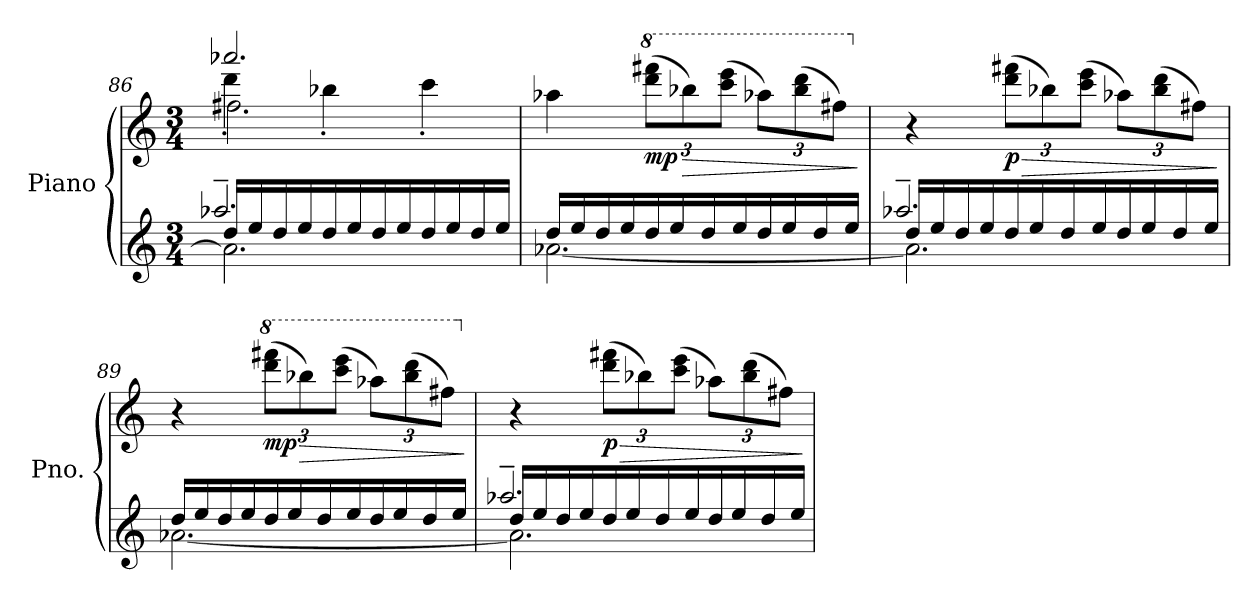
**kern	**kern	**dynam
*part1	*part1	*part1
*staff2	*staff1	*staff1/2
*I"Piano	*	*
*I'Pno.	*	*
!!LO:LB:g=z
*clefG2	*clefG2	*
*k[]	*k[]	*
*M3/4	*M3/4	*
=86	=86	=86
*^	*^	*
*	*^	*	*^	*
16dd/LL	2.a-\]	2.aa-X~/	2.aaa-X:/	4ddd'\	2.ff#X\	.
16ee/	.	.	.	.	.	.
16dd/	.	.	.	.	.	.
16ee/	.	.	.	.	.	.
16dd/	.	.	.	4bb-X'\	.	.
16ee/	.	.	.	.	.	.
16dd/	.	.	.	.	.	.
16ee/	.	.	.	.	.	.
16dd/	.	.	.	4ccc'\	.	.
16ee/	.	.	.	.	.	.
16dd/	.	.	.	.	.	.
16ee/JJ	.	.	.	.	.	.
*	*v	*v	*	*	*	*
*	*	*v	*v	*v	*
=87	=87	=87	=87
16dd/LL	[2.a-X\	4aa-X\	.
16ee/	.	.	.
16dd/	.	.	.
16ee/	.	.	.
*	*	*8va	*
*	*	*Xbrackettup	*
!	!	!	!LO:DY:b
16dd/	.	(>12dddd\ 12ffff#X\L	mp
16ee/	.	.	.
!	!	!	!LO:HP:b
.	.	12bbb-X\)	>
16dd/	.	.	.
.	.	(>12cccc\ 12eeee\J	.
16ee/	.	.	.
16dd/	.	12aaa-X\L)	.
16ee/	.	.	.
.	.	(>12bbb-\ 12dddd\	.
16dd/	.	.	.
.	.	12fff#X\J)	.
16ee/JJ	.	.	.
*v	*v	*	*
.	.	]
=88	=88	=88
*^	*	*
*	*^	*	*
*	*	*	*X8va	*
16dd/LL	2.a-\]	2.aa-X~/	4r	.
16ee/	.	.	.	.
16dd/	.	.	.	.
16ee/	.	.	.	.
!	!	!	!	!LO:HP:b
!	!	!	!	!LO:DY:n=1:b
16dd/	.	.	(>12ddd\ 12fff#X\L	> p
16ee/	.	.	.	.
.	.	.	12bb-X\)	.
16dd/	.	.	.	.
.	.	.	(>12ccc\ 12eee\J	.
16ee/	.	.	.	.
16dd/	.	.	12aa-X\L)	.
16ee/	.	.	.	.
.	.	.	(>12bb-\ 12ddd\	.
16dd/	.	.	.	.
.	.	.	12ff#X\J)	.
16ee/JJ	.	.	.	.
*v	*v	*v	*	*
.	.	]
!!LO:PB:g=z
=89	=89	=89
*^	*	*
16dd/LL	[2.a-X\	4r	.
16ee/	.	.	.
16dd/	.	.	.
16ee/	.	.	.
*	*	*8va	*
!	!	!	!LO:DY:b
16dd/	.	(>12dddd\ 12ffff#X\L	mp
16ee/	.	.	.
!	!	!	!LO:HP:b
.	.	12bbb-X\)	>
16dd/	.	.	.
.	.	(>12cccc\ 12eeee\J	.
16ee/	.	.	.
16dd/	.	12aaa-X\L)	.
16ee/	.	.	.
.	.	(>12bbb-\ 12dddd\	.
16dd/	.	.	.
.	.	12fff#X\J)	.
16ee/JJ	.	.	.
*v	*v	*	*
.	.	]
=90	=90	=90
*^	*	*
*	*^	*	*
*	*	*	*X8va	*
16dd/LL	2.a-\]	2.aa-X~/	4r	.
16ee/	.	.	.	.
16dd/	.	.	.	.
16ee/	.	.	.	.
!	!	!	!	!LO:HP:b
!	!	!	!	!LO:DY:n=1:b
16dd/	.	.	(>12ddd\ 12fff#X\L	> p
16ee/	.	.	.	.
.	.	.	12bb-X\)	.
16dd/	.	.	.	.
.	.	.	(>12ccc\ 12eee\J	.
16ee/	.	.	.	.
16dd/	.	.	12aa-X\L)	.
16ee/	.	.	.	.
.	.	.	(>12bb-\ 12ddd\	.
16dd/	.	.	.	.
.	.	.	12ff#X\J)	.
16ee/JJ	.	.	.	.
*v	*v	*v	*	*
.	.	]
=	=	=
*-	*-	*-
